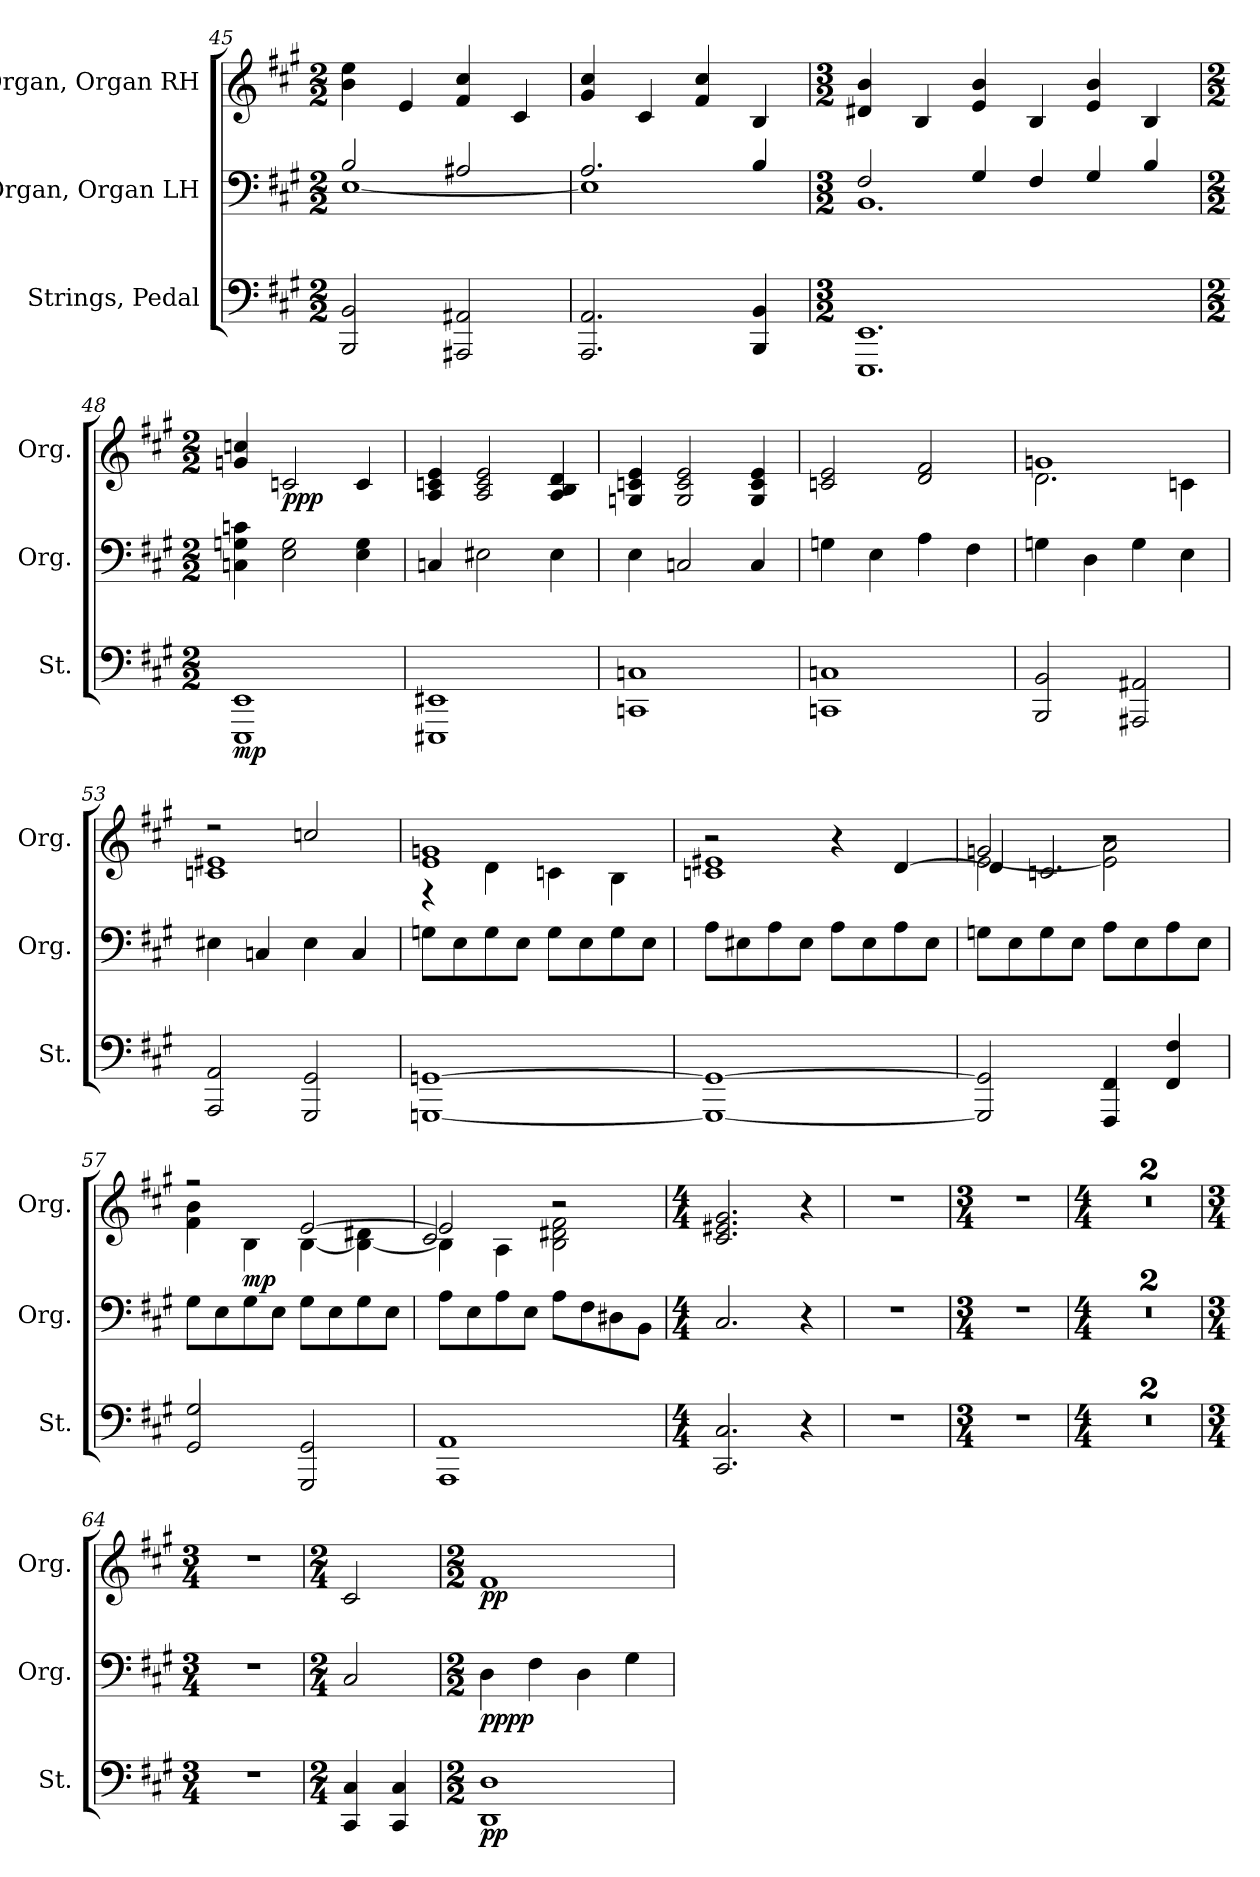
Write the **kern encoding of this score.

**kern	**dynam	**kern	**dynam	**kern	**dynam
*part3	*part3	*part2	*part2	*part1	*part1
*staff3	*staff3	*staff2	*staff2	*staff1	*staff1
*I"Strings, Pedal	*	*I"Organ, Organ LH	*	*I"Organ, Organ RH	*
*I'St.	*	*I'Org.	*	*I'Org.	*
*clefF4	*	*clefF4	*	*clefG2	*
*k[f#c#g#]	*	*k[f#c#g#]	*	*k[f#c#g#]	*
*M2/2	*	*M2/2	*	*M2/2	*
=45	=45	=45	=45	=45	=45
*	*	*^	*	*	*
2BBB/ 2BB/	.	2B/	[1E	.	4b\ 4ee\	.
.	.	.	.	.	4e/	.
2AAA#X/ 2AA#X/	.	2A#X/	.	.	4f#/ 4cc#/	.
.	.	.	.	.	4c#/	.
=46	=46	=46	=46	=46	=46	=46
2.AAA/ 2.AA/	.	2.A/	1E]	.	4g#/ 4cc#/	.
.	.	.	.	.	4c#/	.
.	.	.	.	.	4f#/ 4cc#/	.
4BBB/ 4BB/	.	4B/	.	.	4B/	.
=47	=47	=47	=47	=47	=47	=47
*M3/2	*	*M3/2	*	*	*M3/2	*
*	*	*	*	*	*MM116	*
1.EEE 1.EE	.	2F#/	1.BB	.	4d#X/ 4b/	.
.	.	.	.	.	4B/	.
*	*	*	*	*	*MM112	*
.	.	4G#/	.	.	4e/ 4b/	.
.	.	4F#/	.	.	4B/	.
*	*	*	*	*	*MM108	*
.	.	4G#/	.	.	4e/ 4b/	.
.	.	4B/	.	.	4B/	.
*	*	*v	*v	*	*	*
!!LO:LB:g=z
=48	=48	=48	=48	=48	=48
*M2/2	*	*M2/2	*	*M2/2	*
!	!LO:DY:b	!	!	!	!
1EEE 1EE	mp	4Cn\ 4Gn\ 4cn\	.	4gn/ 4ccn/	.
!	!	!	!	!	!LO:DY:b
.	.	2E\ 2G\	.	2cn/	ppp
.	.	4E\ 4G\	.	4c/	.
=49	=49	=49	=49	=49	=49
1EEE#X 1EE#X	.	4Cn/	.	4A/ 4cn/ 4e/	.
.	.	2E#X\	.	2A/ 2c/ 2e/	.
.	.	4E#\	.	4A/ 4B/ 4d/	.
=50	=50	=50	=50	=50	=50
1CCn 1Cn	.	4E\	.	4Gn/ 4cn/ 4e/	.
.	.	2Cn/	.	2G/ 2c/ 2e/	.
.	.	4C/	.	4G/ 4c/ 4e/	.
=51	=51	=51	=51	=51	=51
1CCn 1Cn	.	4Gn\	.	2cn/ 2e/	.
.	.	4E\	.	.	.
.	.	4A\	.	2d/ 2f#/	.
.	.	4F#\	.	.	.
=52	=52	=52	=52	=52	=52
*	*	*	*	*^	*
2BBB/ 2BB/	.	4Gn\	.	1gn	2.d\	.
.	.	4D\	.	.	.	.
2AAA#X/ 2AA#X/	.	4G\	.	.	.	.
.	.	4E\	.	.	4cn\	.
=53	=53	=53	=53	=53	=53	=53
2AAA/ 2AA/	.	4E#X\	.	2r	1cn 1e#X	.
.	.	4Cn/	.	.	.	.
2GGG#/ 2GG#/	.	4E#\	.	2ccn/	.	.
.	.	4C/	.	.	.	.
!!LO:LB:g=z	!!
=54	=54	=54	=54	=54	=54	=54
[1GGGn [1GGn	.	8Gn\L	.	1e 1gn	4r	.
.	.	8E\	.	.	.	.
.	.	8G\	.	.	4d\	.
.	.	8E\J	.	.	.	.
.	.	8G\L	.	.	4cn\	.
.	.	8E\	.	.	.	.
.	.	8G\	.	.	4B\	.
.	.	8E\J	.	.	.	.
=55	=55	=55	=55	=55	=55	=55
*	*	*	*	*	*^	*
1GGG_ 1GG_	.	8A\L	.	1e#X	1cn	2r	.
.	.	8E#X\	.	.	.	.	.
.	.	8A\	.	.	.	.	.
.	.	8E#\J	.	.	.	.	.
.	.	8A\L	.	.	.	4r	.
.	.	8E#\	.	.	.	.	.
.	.	8A\	.	.	.	[4d/	.
.	.	8E#\J	.	.	.	.	.
=56	=56	=56	=56	=56	=56	=56	=56
2GGG/] 2GG/]	.	8Gn\L	.	2gn/	[2e\	4d/]	.
.	.	8E\	.	.	.	.	.
.	.	8G\	.	.	.	2.cn/	.
.	.	8E\J	.	.	.	.	.
4FFF#/ 4FF#/	.	8A\L	.	2r	2e\] 2a\	.	.
.	.	8E\	.	.	.	.	.
4FF#/ 4F#/	.	8A\	.	.	.	.	.
.	.	8E\J	.	.	.	.	.
*	*	*	*	*	*v	*v	*
=57	=57	=57	=57	=57	=57	=57
2GG#/ 2G#/	.	8G#\L	.	2r	4f#\ 4b\	.
.	.	8E\	.	.	.	.
!	!	!	!	!	!	!LO:DY:b
.	.	8G#\	.	.	4B\	mp
.	.	8E\J	.	.	.	.
2GGG#/ 2GG#/	.	8G#\L	.	[2e/	[4B\	.
.	.	8E\	.	.	.	.
.	.	8G#\	.	.	4B\_ 4d#X\	.
.	.	8E\J	.	.	.	.
!!LO:LB:g=z
=58	=58	=58	=58	=58	=58	=58
*	*	*	*	*	*^	*
1AAA 1AA	.	8A\L	.	2e/]	4B\]	2c#/	.
.	.	8E\	.	.	.	.	.
.	.	8A\	.	.	4A\	.	.
.	.	8E\J	.	.	.	.	.
*	*	*	*	*MM102	*	*	*
.	.	8A\L	.	2r	2B\ 2d#X\ 2f#\	2r	.
.	.	8F#\	.	.	.	.	.
.	.	8D#X\	.	.	.	.	.
.	.	8BB\J	.	.	.	.	.
*	*	*	*	*v	*v	*v	*
=59	=59	=59	=59	=59	=59
*M4/4	*	*M4/4	*	*M4/4	*
*	*	*	*	*MM92	*
2.CC#/ 2.C#/	.	2.C#/	.	2.c#/ 2.e#X/ 2.g#/	.
4r	.	4r	.	4r	.
=60	=60	=60	=60	=60	=60
1r	.	1r	.	1r	.
=61	=61	=61	=61	=61	=61
*M3/4	*	*M3/4	*	*M3/4	*
2.r	.	2.r	.	2.r	.
=62	=62	=62	=62	=62	=62
*M4/4	*	*M4/4	*	*M4/4	*
1r	.	1r	.	1r	.
=63	=63	=63	=63	=63	=63
1r	.	1r	.	1r	.
=64	=64	=64	=64	=64	=64
*M3/4	*	*M3/4	*	*M3/4	*
2.r	.	2.r	.	2.r	.
=65	=65	=65	=65	=65	=65
*M2/4	*	*M2/4	*	*M2/4	*
4CC#/ 4C#/	.	2C#/	.	2c#/	.
4CC#/ 4C#/	.	.	.	.	.
=66	=66	=66	=66	=66	=66
*M2/2	*	*M2/2	*	*M2/2	*
*	*	*	*	*MM100	*
!	!LO:DY:b	!	!LO:DY:b	!	!
!	!	!	!LO:DY:n=1:b	!	!LO:DY:b
1DD 1D	pp	4D\	pp pp	1f#	pp
.	.	4F#\	.	.	.
.	.	4D\	.	.	.
.	.	4G#\	.	.	.
=	=	=	=	=	=
*-	*-	*-	*-	*-	*-
